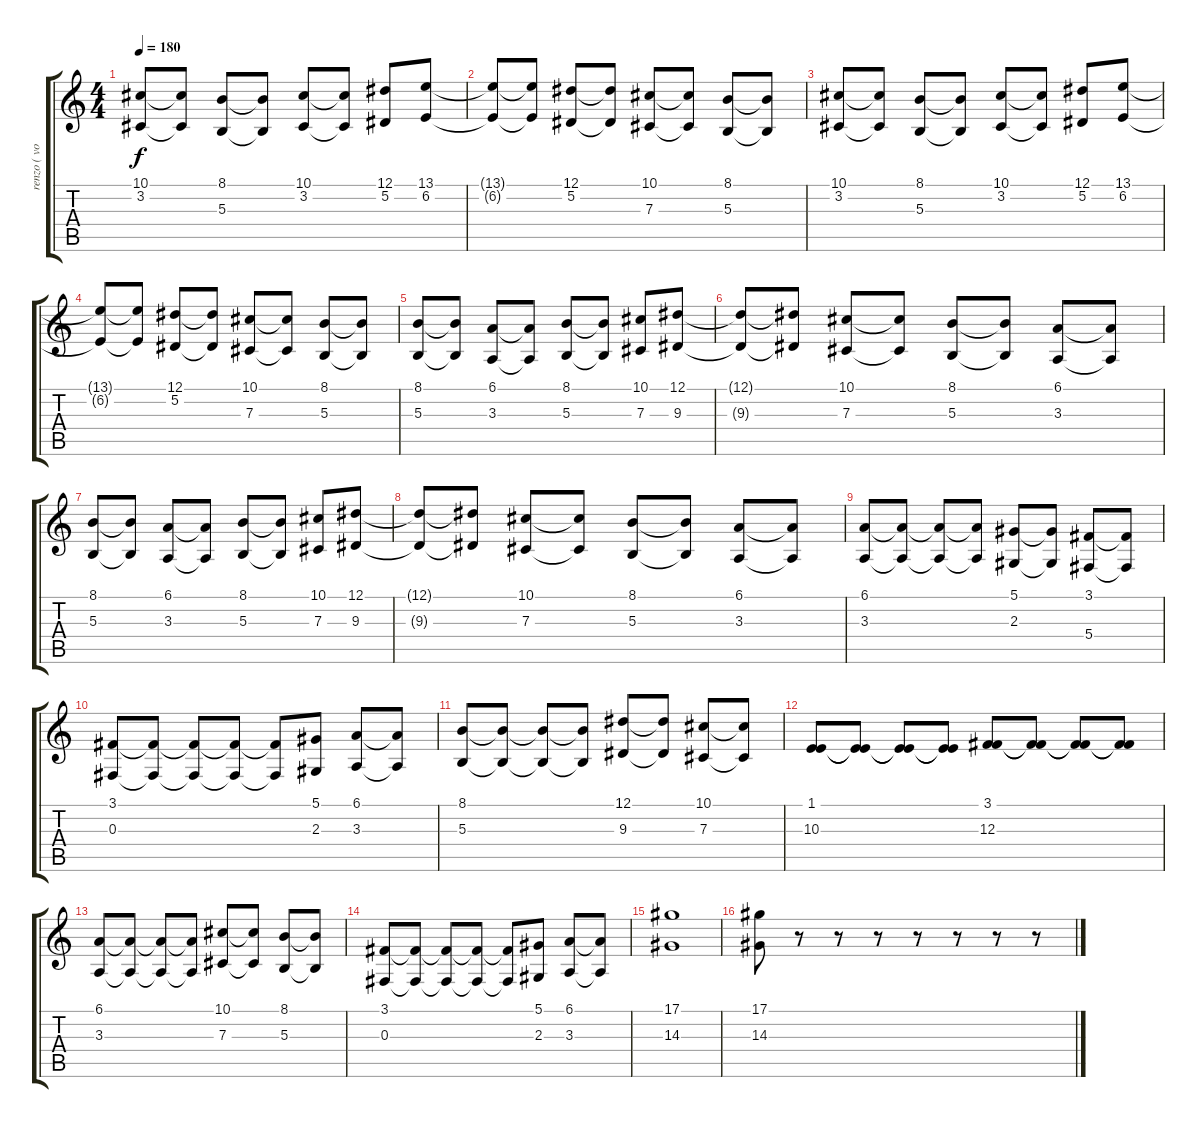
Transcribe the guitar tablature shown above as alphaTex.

\track ("renzo ( voz )" "renzo ( vo") {instrument frenchhorn}
\staff {score tabs}
\tuning (Eb4 Bb3 Gb3 Db3 Ab2 Eb2) {hide}
\ts (4 4)
\tempo 180
\clef g2
\ks c
(10.1 3.2).8{dy f} (10.1{t} 3.2{t}).8 (8.1 5.3).8 (8.1{t} 5.3{t}).8 (10.1 3.2).8 (10.1{t} 3.2{t}).8 (12.1 5.2).8 (13.1 6.2).8 |
(13.1{t} 6.2{t}).8 (13.1{t} 6.2{t}).8 (12.1 5.2).8 (12.1{t} 5.2{t}).8 (10.1 7.3).8 (10.1{t} 7.3{t}).8 (8.1 5.3).8 (8.1{t} 5.3{t}).8 |
(10.1 3.2).8 (10.1{t} 3.2{t}).8 (8.1 5.3).8 (8.1{t} 5.3{t}).8 (10.1 3.2).8 (10.1{t} 3.2{t}).8 (12.1 5.2).8 (13.1 6.2).8 |
(13.1{t} 6.2{t}).8 (13.1{t} 6.2{t}).8 (12.1 5.2).8 (12.1{t} 5.2{t}).8 (10.1 7.3).8 (10.1{t} 7.3{t}).8 (8.1 5.3).8 (8.1{t} 5.3{t}).8 |
(8.1 5.3).8 (8.1{t} 5.3{t}).8 (6.1 3.3).8 (6.1{t} 3.3{t}).8 (8.1 5.3).8 (8.1{t} 5.3{t}).8 (10.1 7.3).8 (12.1 9.3).8 |
(12.1{t} 9.3{t}).8 (12.1{t} 9.3{t}).8 (10.1 7.3).8 (10.1{t} 7.3{t}).8 (8.1 5.3).8 (8.1{t} 5.3{t}).8 (6.1 3.3).8 (6.1{t} 3.3{t}).8 |
(8.1 5.3).8 (8.1{t} 5.3{t}).8 (6.1 3.3).8 (6.1{t} 3.3{t}).8 (8.1 5.3).8 (8.1{t} 5.3{t}).8 (10.1 7.3).8 (12.1 9.3).8 |
(12.1{t} 9.3{t}).8 (12.1{t} 9.3{t}).8 (10.1 7.3).8 (10.1{t} 7.3{t}).8 (8.1 5.3).8 (8.1{t} 5.3{t}).8 (6.1 3.3).8 (6.1{t} 3.3{t}).8 |
(6.1 3.3).8 (6.1{t} 3.3{t}).8 (6.1{t} 3.3{t}).8 (6.1{t} 3.3{t}).8 (5.1 2.3).8 (5.1{t} 2.3{t}).8 (3.1 5.4).8 (3.1{t} 5.4{t}).8 |
(3.1 0.3).8 (3.1{t} 0.3{t}).8 (3.1{t} 0.3{t}).8 (3.1{t} 0.3{t}).8 (3.1{t} 0.3{t}).8 (5.1 2.3).8 (6.1 3.3).8 (6.1{t} 3.3{t}).8 |
(8.1 5.3).8 (8.1{t} 5.3{t}).8 (8.1{t} 5.3{t}).8 (8.1{t} 5.3{t}).8 (12.1 9.3).8 (12.1{t} 9.3{t}).8 (10.1 7.3).8 (10.1{t} 7.3{t}).8 |
(1.1 10.3).8 (1.1{t} 10.3{t}).8 (1.1{t} 10.3{t}).8 (1.1{t} 10.3{t}).8 (3.1 12.3).8 (3.1{t} 12.3{t}).8 (3.1{t} 12.3{t}).8 (3.1{t} 12.3{t}).8 |
(6.1 3.3).8 (6.1{t} 3.3{t}).8 (6.1{t} 3.3{t}).8 (6.1{t} 3.3{t}).8 (10.1 7.3).8 (10.1{t} 7.3{t}).8 (8.1 5.3).8 (8.1{t} 5.3{t}).8 |
(3.1 0.3).8 (3.1{t} 0.3{t}).8 (3.1{t} 0.3{t}).8 (3.1{t} 0.3{t}).8 (3.1{t} 0.3{t}).8 (5.1 2.3).8 (6.1 3.3).8 (6.1{t} 3.3{t}).8 |
(17.1 14.3).1 |
(17.1 14.3).8 r.8 r.8 r.8 r.8 r.8 r.8 r.8
